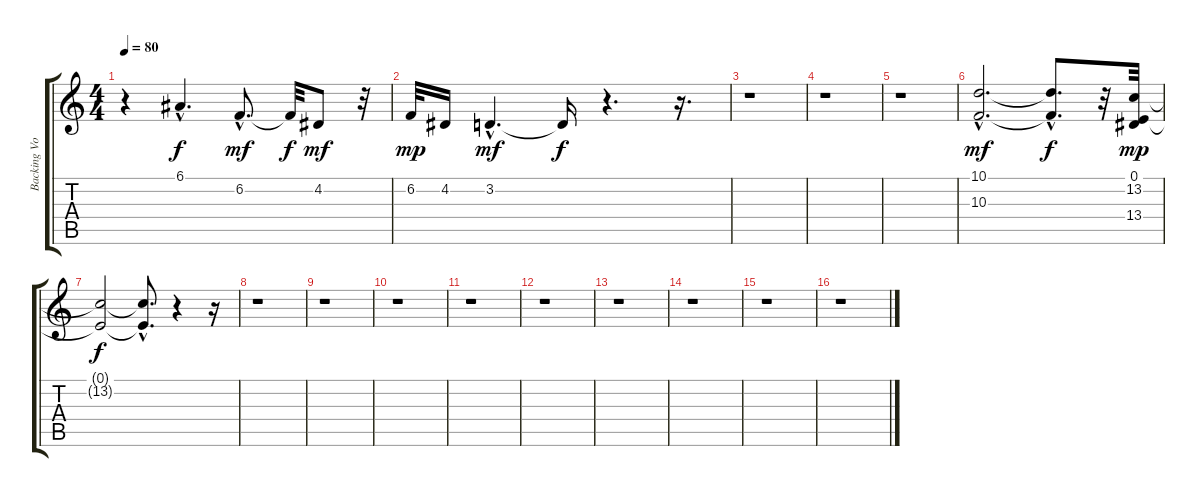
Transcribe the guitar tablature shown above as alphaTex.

\track ("Backing Vox" "Backing Vo") {instrument synthvoice}
\staff {score tabs}
\tuning (E4 B3 G3 D3 A2 E2) {hide}
\ts (4 4)
\tempo 80
\clef g2
\ks c
r.4{dy f} 6.1{hac}.4{d} 6.2{hac}.8{d dy mf} 6.2{t}.32{dy f} 4.2.8{dy mf} r.32 |
6.2.32{dy mp} 4.2.16 3.2{hac}.4{d dy mf} 3.2{t}.16{dy f} r.4{d} r.16{d} |
r.1 |
r.1 |
r.1 |
(10.1{hac} 10.3{hac}).2{d dy mf} (10.1{hac t} 10.3{hac t}).8{d dy f} r.32 (0.1 13.2 13.4).32{dy mp} |
(0.1{t} 13.2{t}).2{dy f} (0.1{hac t} 13.2{hac t}).8{d} r.4 r.16 |
r.1 |
r.1 |
r.1 |
r.1 |
r.1 |
r.1 |
r.1 |
r.1 |
r.1
